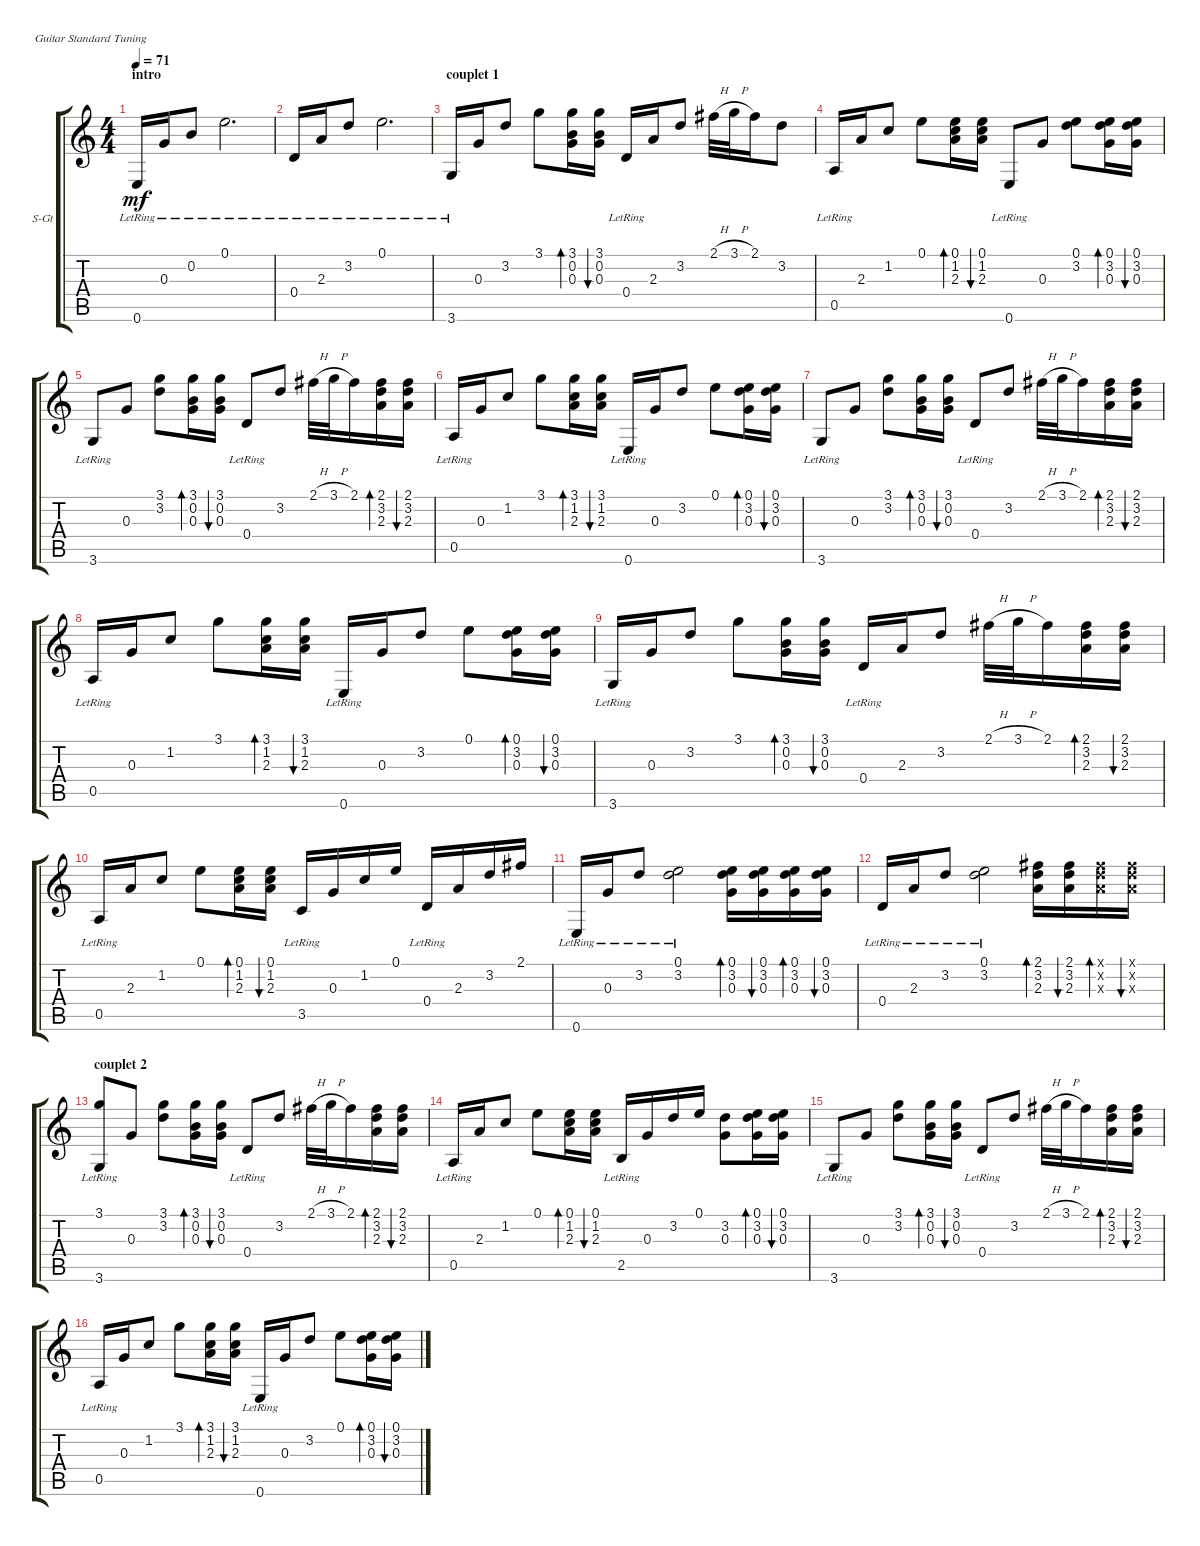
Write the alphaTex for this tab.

\defaultSystemsLayout 4
\bracketExtendMode groupsimilarinstruments
\firstSystemTrackNameOrientation horizontal
\otherSystemsTrackNameOrientation horizontal
\track ("Steel Guitar" "S-Gt") {instrument acousticguitarsteel}
\staff {score tabs}
\tuning (E4 B3 G3 D3 A2 E2)
\ts (4 4)
\section ("" "intro")
\tempo 71
\clef g2
\ks c
0.6{lr}.16{dy mf instrument acousticguitarsteel} 0.3{lr}.16 0.2{lr}.8 0.1{lr}.2{d} |
0.4{lr}.16 2.3{lr}.16 3.2{lr}.8 0.1{lr}.2{d} |
\section ("" "couplet 1")
3.6{lr}.16 0.3.16 3.2.8 3.1.8 (0.3 0.2 3.1).16{bd 30} (0.3 0.2 3.1).16{bu 30} 0.4{lr}.16 2.3.16 3.2.8 2.1{h}.32 3.1{h}.32 2.1.16 3.2.8 |
0.5{lr}.16 2.3.16 1.2.8 0.1.8 (2.3 1.2 0.1).16{bd 30} (2.3 1.2 0.1).16{bu 30} 0.6{lr}.8 0.3.8 (3.2 0.1).8 (0.3 3.2 0.1).16{bd 30} (0.3 3.2 0.1).16{bu 30} |
3.6{lr}.8 0.3.8 (3.1 3.2).8 (0.3 0.2 3.1).16{bd 30} (0.3 0.2 3.1).16{bu 30} 0.4{lr}.8 3.2.8 2.1{h}.32 3.1{h}.32 2.1.16 (2.3 3.2 2.1).16{bd 30} (2.3 3.2 2.1).16{bu 30} |
0.5{lr}.16 0.3.16 1.2.8 3.1.8 (2.3 1.2 3.1).16{bd 30} (2.3 1.2 3.1).16{bu 30} 0.6{lr}.16 0.3.16 3.2.8 0.1.8 (0.3 3.2 0.1).16{bd 30} (0.3 3.2 0.1).16{bu 30} |
3.6{lr}.8 0.3.8 (3.1 3.2).8 (0.3 0.2 3.1).16{bd 30} (0.3 0.2 3.1).16{bu 30} 0.4{lr}.8 3.2.8 2.1{h}.32 3.1{h}.32 2.1.16 (2.3 3.2 2.1).16{bd 30} (2.3 3.2 2.1).16{bu 30} |
0.5{lr}.16 0.3.16 1.2.8 3.1.8 (2.3 1.2 3.1).16{bd 30} (2.3 1.2 3.1).16{bu 30} 0.6{lr}.16 0.3.16 3.2.8 0.1.8 (0.3 3.2 0.1).16{bd 30} (0.3 3.2 0.1).16{bu 30} |
3.6{lr}.16 0.3.16 3.2.8 3.1.8 (0.3 0.2 3.1).16{bd 30} (0.3 0.2 3.1).16{bu 30} 0.4{lr}.16 2.3.16 3.2.8 2.1{h}.32 3.1{h}.32 2.1.16 (2.3 3.2 2.1).16{bd 30} (2.3 3.2 2.1).16{bu 30} |
0.5{lr}.16 2.3.16 1.2.8 0.1.8 (2.3 1.2 0.1).16{bd 30} (2.3 1.2 0.1).16{bu 30} 3.5{lr}.16 0.3.16 1.2.16 0.1.16 0.4{lr}.16 2.3.16 3.2.16 2.1.16 |
0.6{lr}.16 0.3{lr}.16 3.2{lr}.8 (0.1{lr} 3.2).2 (0.3 3.2 0.1).16{bd 30} (0.3 3.2 0.1).16{bu 30} (0.3 3.2 0.1).16{bd 30} (0.3 3.2 0.1).16{bu 30} |
0.4{lr}.16 2.3{lr}.16 3.2{lr}.8 (0.1{lr} 3.2).2 (2.3 3.2 2.1).16{bd 30} (2.3 3.2 2.1).16{bu 30} (2.3{x} 3.2{x} 2.1{x}).16{bd 30} (2.3{x} 3.2{x} 2.1{x}).16{bu 30} |
\section ("" "couplet 2")
(3.6{lr} 3.1).8 0.3.8 (3.1 3.2).8 (0.3 0.2 3.1).16{bd 30} (0.3 0.2 3.1).16{bu 30} 0.4{lr}.8 3.2.8 2.1{h}.32 3.1{h}.32 2.1.16 (2.3 3.2 2.1).16{bd 30} (2.3 3.2 2.1).16{bu 30} |
0.5{lr}.16 2.3.16 1.2.8 0.1.8 (2.3 1.2 0.1).16{bd 30} (2.3 1.2 0.1).16{bu 30} 2.5{lr}.16 0.3.16 3.2.16 0.1.16 (3.2 0.3).8 (0.3 3.2 0.1).16{bd 30} (0.3 3.2 0.1).16{bu 30} |
3.6{lr}.8 0.3.8 (3.1 3.2).8 (0.3 0.2 3.1).16{bd 30} (0.3 0.2 3.1).16{bu 30} 0.4{lr}.8 3.2.8 2.1{h}.32 3.1{h}.32 2.1.16 (2.3 3.2 2.1).16{bd 30} (2.3 3.2 2.1).16{bu 30} |
0.5{lr}.16 0.3.16 1.2.8 3.1.8 (2.3 1.2 3.1).16{bd 30} (2.3 1.2 3.1).16{bu 30} 0.6{lr}.16 0.3.16 3.2.8 0.1.8 (0.3 3.2 0.1).16{bd 30} (0.3 3.2 0.1).16{bu 30}
